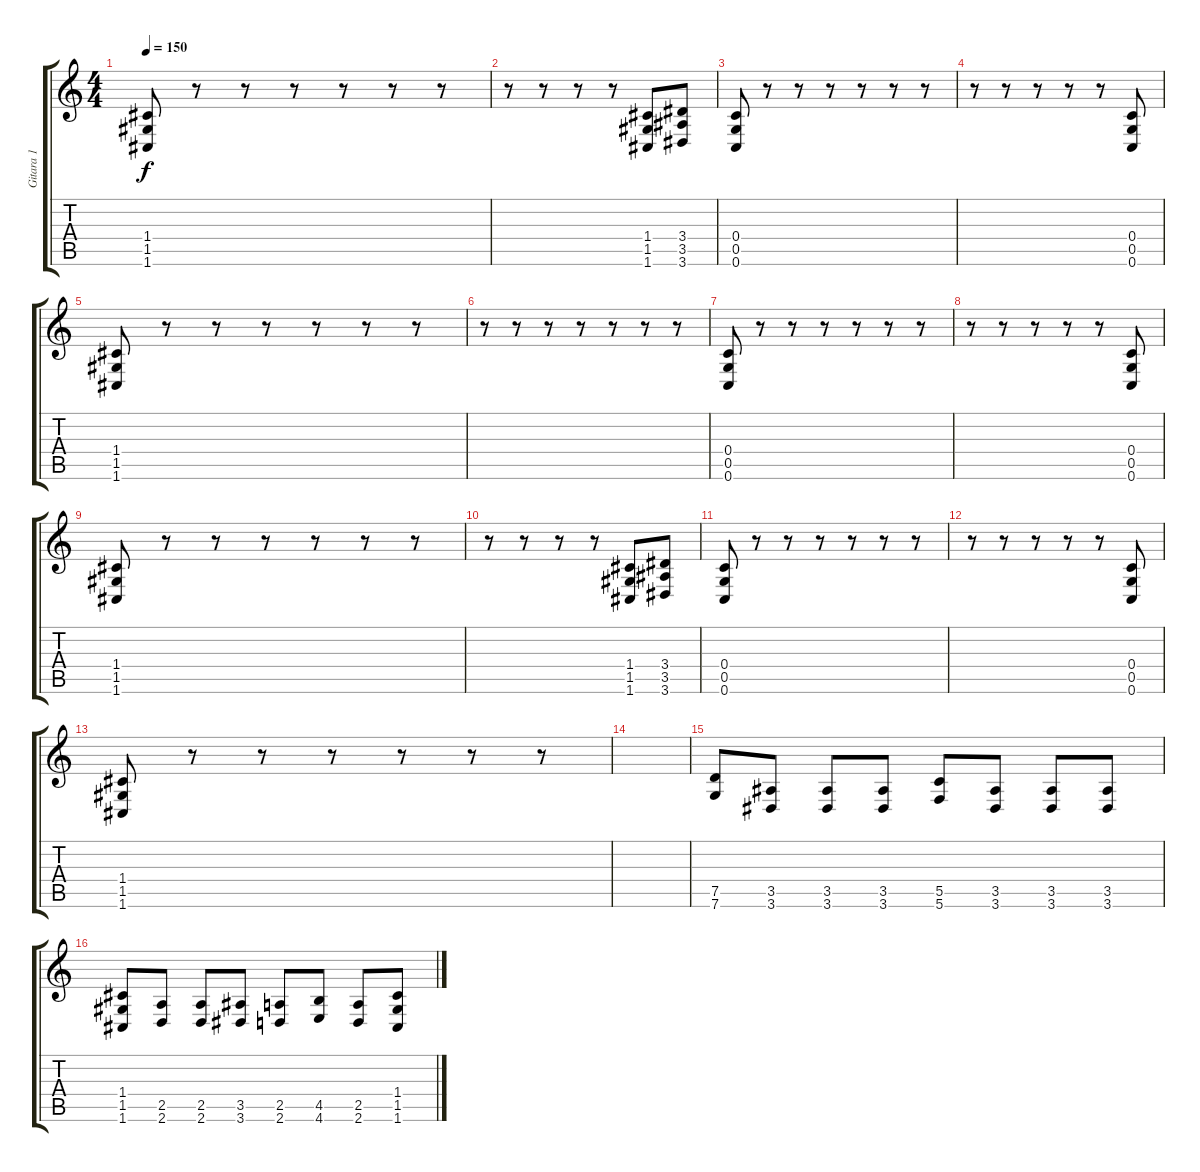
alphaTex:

\track ("Gitara 1" "Gitara 1") {instrument distortionguitar}
\staff {score tabs}
\tuning (D4 A3 F3 C3 G2 C2) {hide}
\ts (4 4)
\tempo 150
\clef g2
\ks c
(1.4 1.5 1.6).8{dy f} r.8 r.8 r.8 r.8 r.8 r.8 |
r.8 r.8 r.8 r.8 (1.4 1.5 1.6).8 (3.4 3.5 3.6).8 |
(0.4 0.5 0.6).8 r.8 r.8 r.8 r.8 r.8 r.8 |
r.8 r.8 r.8 r.8 r.8 (0.4 0.5 0.6).8 |
(1.4 1.5 1.6).8 r.8 r.8 r.8 r.8 r.8 r.8 |
r.8 r.8 r.8 r.8 r.8 r.8 r.8 |
(0.4 0.5 0.6).8 r.8 r.8 r.8 r.8 r.8 r.8 |
r.8 r.8 r.8 r.8 r.8 (0.4 0.5 0.6).8 |
(1.4 1.5 1.6).8 r.8 r.8 r.8 r.8 r.8 r.8 |
r.8 r.8 r.8 r.8 (1.4 1.5 1.6).8 (3.4 3.5 3.6).8 |
(0.4 0.5 0.6).8 r.8 r.8 r.8 r.8 r.8 r.8 |
r.8 r.8 r.8 r.8 r.8 (0.4 0.5 0.6).8 |
(1.4 1.5 1.6).8 r.8 r.8 r.8 r.8 r.8 r.8 |
|
(7.5 7.6).8 (3.5 3.6).8 (3.5 3.6).8 (3.5 3.6).8 (5.5 5.6).8 (3.5 3.6).8 (3.5 3.6).8 (3.5 3.6).8 |
(1.4 1.5 1.6).8 (2.5 2.6).8 (2.5 2.6).8 (3.5 3.6).8 (2.5 2.6).8 (4.5 4.6).8 (2.5 2.6).8 (1.4 1.5 1.6).8
